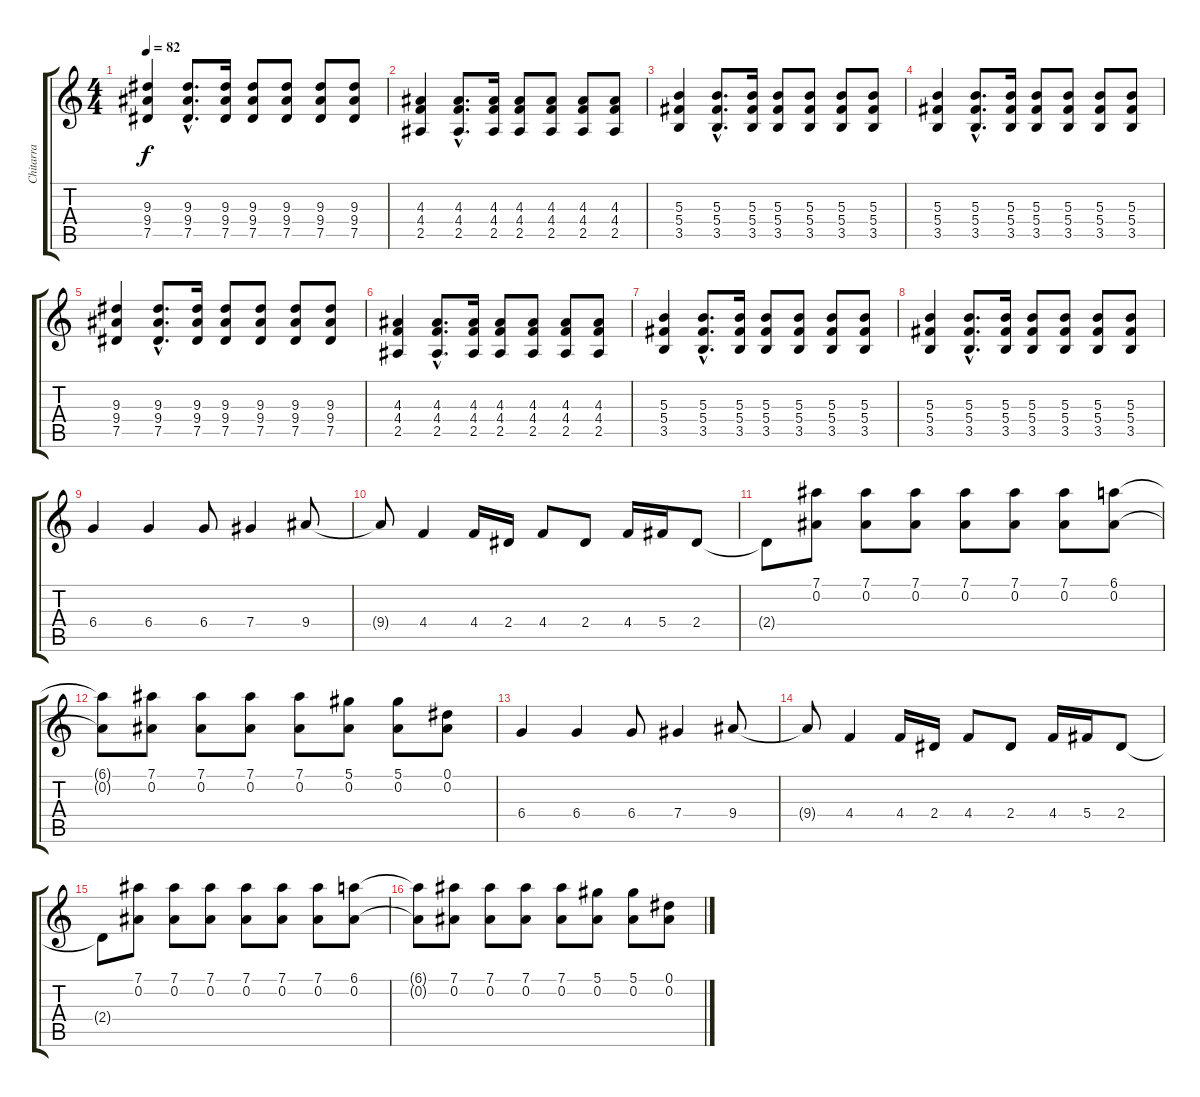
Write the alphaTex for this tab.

\track ("Chitarra" "Chitarra") {instrument electricguitarclean}
\staff {score tabs}
\tuning (Eb4 Bb3 Gb3 Db3 Ab2 Eb2) {hide}
\ts (4 4)
\tempo 82
\clef g2
\ks c
(9.3 9.4 7.5).4{dy f} (9.3{hac} 9.4{hac} 7.5{hac}).8{d} (9.3 9.4 7.5).16 (9.3 9.4 7.5).8 (9.3 9.4 7.5).8 (9.3 9.4 7.5).8 (9.3 9.4 7.5).8 |
(4.3 4.4 2.5).4 (4.3{hac} 4.4{hac} 2.5{hac}).8{d} (4.3 4.4 2.5).16 (4.3 4.4 2.5).8 (4.3 4.4 2.5).8 (4.3 4.4 2.5).8 (4.3 4.4 2.5).8 |
(5.3 5.4 3.5).4 (5.3{hac} 5.4{hac} 3.5{hac}).8{d} (5.3 5.4 3.5).16 (5.3 5.4 3.5).8 (5.3 5.4 3.5).8 (5.3 5.4 3.5).8 (5.3 5.4 3.5).8 |
(5.3 5.4 3.5).4 (5.3{hac} 5.4{hac} 3.5{hac}).8{d} (5.3 5.4 3.5).16 (5.3 5.4 3.5).8 (5.3 5.4 3.5).8 (5.3 5.4 3.5).8 (5.3 5.4 3.5).8 |
(9.3 9.4 7.5).4 (9.3{hac} 9.4{hac} 7.5{hac}).8{d} (9.3 9.4 7.5).16 (9.3 9.4 7.5).8 (9.3 9.4 7.5).8 (9.3 9.4 7.5).8 (9.3 9.4 7.5).8 |
(4.3 4.4 2.5).4 (4.3{hac} 4.4{hac} 2.5{hac}).8{d} (4.3 4.4 2.5).16 (4.3 4.4 2.5).8 (4.3 4.4 2.5).8 (4.3 4.4 2.5).8 (4.3 4.4 2.5).8 |
(5.3 5.4 3.5).4 (5.3{hac} 5.4{hac} 3.5{hac}).8{d} (5.3 5.4 3.5).16 (5.3 5.4 3.5).8 (5.3 5.4 3.5).8 (5.3 5.4 3.5).8 (5.3 5.4 3.5).8 |
(5.3 5.4 3.5).4 (5.3{hac} 5.4{hac} 3.5{hac}).8{d} (5.3 5.4 3.5).16 (5.3 5.4 3.5).8 (5.3 5.4 3.5).8 (5.3 5.4 3.5).8 (5.3 5.4 3.5).8 |
6.4.4 6.4.4 6.4.8 7.4.4 9.4.8 |
9.4{t}.8 4.4.4 4.4.16 2.4.16 4.4.8 2.4.8 4.4.16 5.4.16 2.4.8 |
2.4{t}.8 (7.1 0.2).8 (7.1 0.2).8 (7.1 0.2).8 (7.1 0.2).8 (7.1 0.2).8 (7.1 0.2).8 (6.1 0.2).8 |
(6.1{t} 0.2{t}).8 (7.1 0.2).8 (7.1 0.2).8 (7.1 0.2).8 (7.1 0.2).8 (5.1 0.2).8 (5.1 0.2).8 (0.1 0.2).8 |
6.4.4 6.4.4 6.4.8 7.4.4 9.4.8 |
9.4{t}.8 4.4.4 4.4.16 2.4.16 4.4.8 2.4.8 4.4.16 5.4.16 2.4.8 |
2.4{t}.8 (7.1 0.2).8 (7.1 0.2).8 (7.1 0.2).8 (7.1 0.2).8 (7.1 0.2).8 (7.1 0.2).8 (6.1 0.2).8 |
(6.1{t} 0.2{t}).8 (7.1 0.2).8 (7.1 0.2).8 (7.1 0.2).8 (7.1 0.2).8 (5.1 0.2).8 (5.1 0.2).8 (0.1 0.2).8
